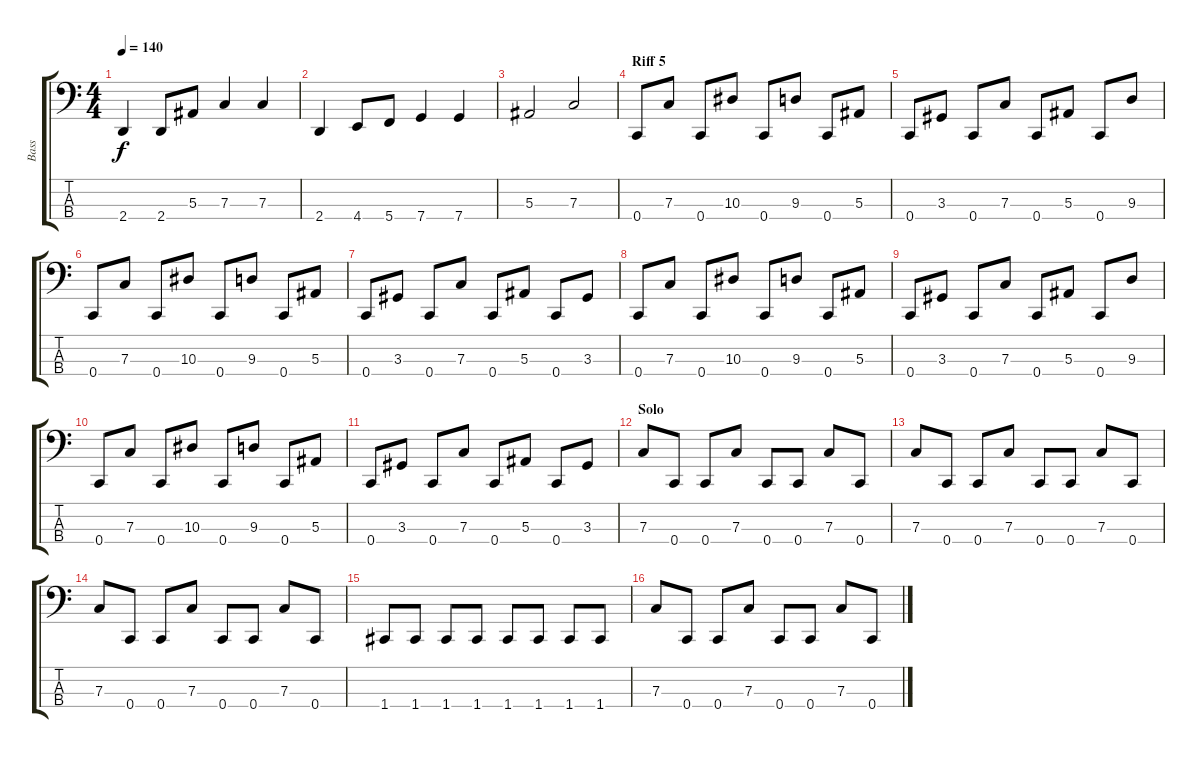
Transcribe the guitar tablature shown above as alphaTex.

\track ("Bass" "Bass") {instrument electricbasspick}
\staff {score tabs}
\tuning (Eb2 Bb1 F1 C1) {hide}
\ts (4 4)
\tempo 140
\clef f4
\ks c
2.4.4{dy f} 2.4.8 5.3.8 7.3.4 7.3.4 |
2.4.4 4.4.8 5.4.8 7.4.4 7.4.4 |
5.3.2 7.3.2 |
\section ("" "Riff 5")
0.4.8 7.3.8 0.4.8 10.3.8 0.4.8 9.3.8 0.4.8 5.3.8 |
0.4.8 3.3.8 0.4.8 7.3.8 0.4.8 5.3.8 0.4.8 9.3.8 |
0.4.8 7.3.8 0.4.8 10.3.8 0.4.8 9.3.8 0.4.8 5.3.8 |
0.4.8 3.3.8 0.4.8 7.3.8 0.4.8 5.3.8 0.4.8 3.3.8 |
0.4.8 7.3.8 0.4.8 10.3.8 0.4.8 9.3.8 0.4.8 5.3.8 |
0.4.8 3.3.8 0.4.8 7.3.8 0.4.8 5.3.8 0.4.8 9.3.8 |
0.4.8 7.3.8 0.4.8 10.3.8 0.4.8 9.3.8 0.4.8 5.3.8 |
0.4.8 3.3.8 0.4.8 7.3.8 0.4.8 5.3.8 0.4.8 3.3.8 |
\section ("" "Solo")
7.3.8 0.4.8 0.4.8 7.3.8 0.4.8 0.4.8 7.3.8 0.4.8 |
7.3.8 0.4.8 0.4.8 7.3.8 0.4.8 0.4.8 7.3.8 0.4.8 |
7.3.8 0.4.8 0.4.8 7.3.8 0.4.8 0.4.8 7.3.8 0.4.8 |
1.4.8 1.4.8 1.4.8 1.4.8 1.4.8 1.4.8 1.4.8 1.4.8 |
7.3.8 0.4.8 0.4.8 7.3.8 0.4.8 0.4.8 7.3.8 0.4.8
